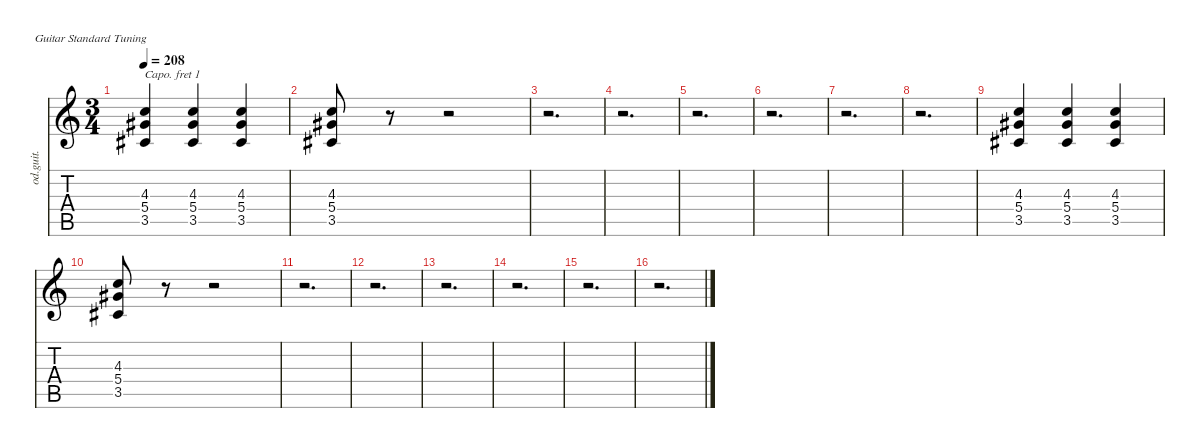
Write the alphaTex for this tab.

\defaultSystemsLayout 4
\hideDynamics
\bracketExtendMode nobrackets
\otherSystemsTrackNameOrientation horizontal
\track ("Overdriven Guitar" "od.guit.") {instrument overdrivenguitar}
\staff {score tabs}
\capo 1
\tuning (E4 B3 G3 D3 A2 E2)
\ts (3 4)
\tempo 208
\clef g2
\ks c
(3.5{acc #} 5.4{acc #} 4.3).4{dy mf beam Up} (3.5{acc #} 5.4{acc #} 4.3).4{beam Up} (3.5{acc #} 5.4{acc #} 4.3).4{beam Up} |
(3.5{acc #} 5.4{acc #} 4.3).8{beam Up} r.8{beam Up} r.2{beam Up} |
r.2{d beam Down} |
r.2{d beam Down} |
r.2{d beam Down} |
r.2{d beam Down} |
r.2{d beam Down} |
r.2{d beam Down} |
(3.5{acc #} 5.4{acc #} 4.3).4{beam Up} (3.5{acc #} 5.4{acc #} 4.3).4{beam Up} (3.5{acc #} 5.4{acc #} 4.3).4{beam Up} |
(3.5{acc #} 5.4{acc #} 4.3).8{beam Up} r.8{beam Up} r.2{beam Up} |
r.2{d beam Down} |
r.2{d beam Down} |
r.2{d beam Down} |
r.2{d beam Down} |
r.2{d beam Down} |
r.2{d beam Down}
